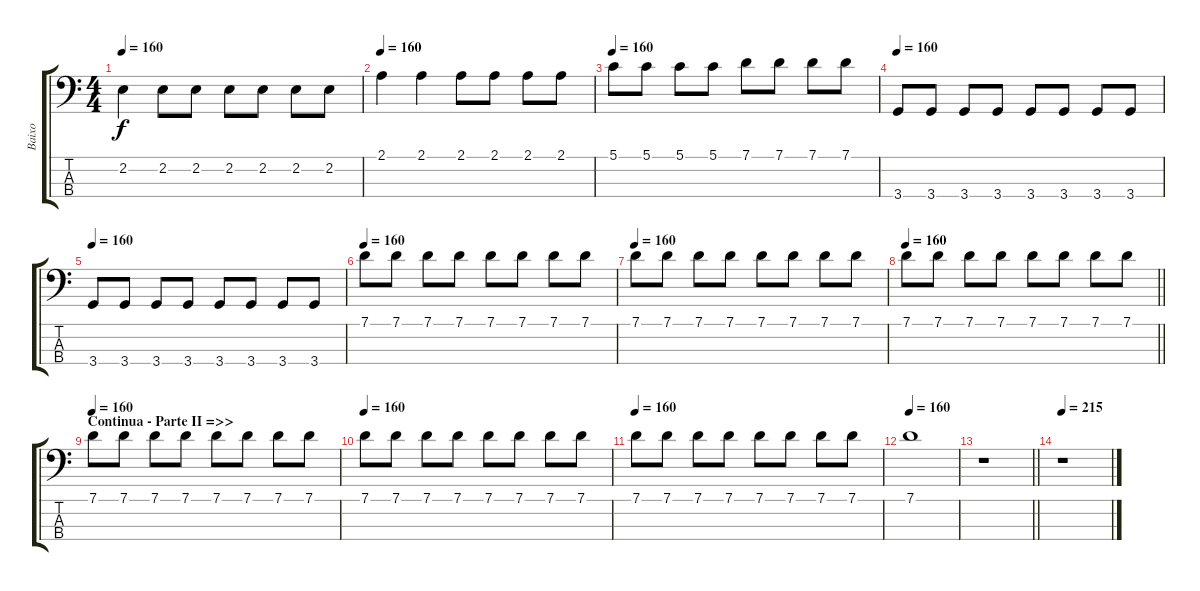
\track ("Baixo" "Baixo") {instrument electricbasspick}
\staff {score tabs}
\tuning (G2 D2 A1 E1) {hide}
\ts (4 4)
\tempo 160
\clef f4
\ks c
2.2.4{dy f} 2.2.8 2.2.8 2.2.8 2.2.8 2.2.8 2.2.8 |
\tempo 160
2.1.4 2.1.4 2.1.8 2.1.8 2.1.8 2.1.8 |
\tempo 160
5.1.8 5.1.8 5.1.8 5.1.8 7.1.8 7.1.8 7.1.8 7.1.8 |
\tempo 160
3.4.8 3.4.8 3.4.8 3.4.8 3.4.8 3.4.8 3.4.8 3.4.8 |
\tempo 160
3.4.8 3.4.8 3.4.8 3.4.8 3.4.8 3.4.8 3.4.8 3.4.8 |
\tempo 160
7.1.8 7.1.8 7.1.8 7.1.8 7.1.8 7.1.8 7.1.8 7.1.8 |
\tempo 160
7.1.8 7.1.8 7.1.8 7.1.8 7.1.8 7.1.8 7.1.8 7.1.8 |
\tempo 160
\barLineRight lightlight
7.1.8 7.1.8 7.1.8 7.1.8 7.1.8 7.1.8 7.1.8 7.1.8 |
\section ("" "Continua - Parte II =>>")
\tempo 160
7.1.8 7.1.8 7.1.8 7.1.8 7.1.8 7.1.8 7.1.8 7.1.8 |
\tempo 160
7.1.8 7.1.8 7.1.8 7.1.8 7.1.8 7.1.8 7.1.8 7.1.8 |
\tempo 160
7.1.8 7.1.8 7.1.8 7.1.8 7.1.8 7.1.8 7.1.8 7.1.8 |
\tempo 160
7.1.1 |
\barLineRight lightlight
r.1 |
\tempo 215
r.1
